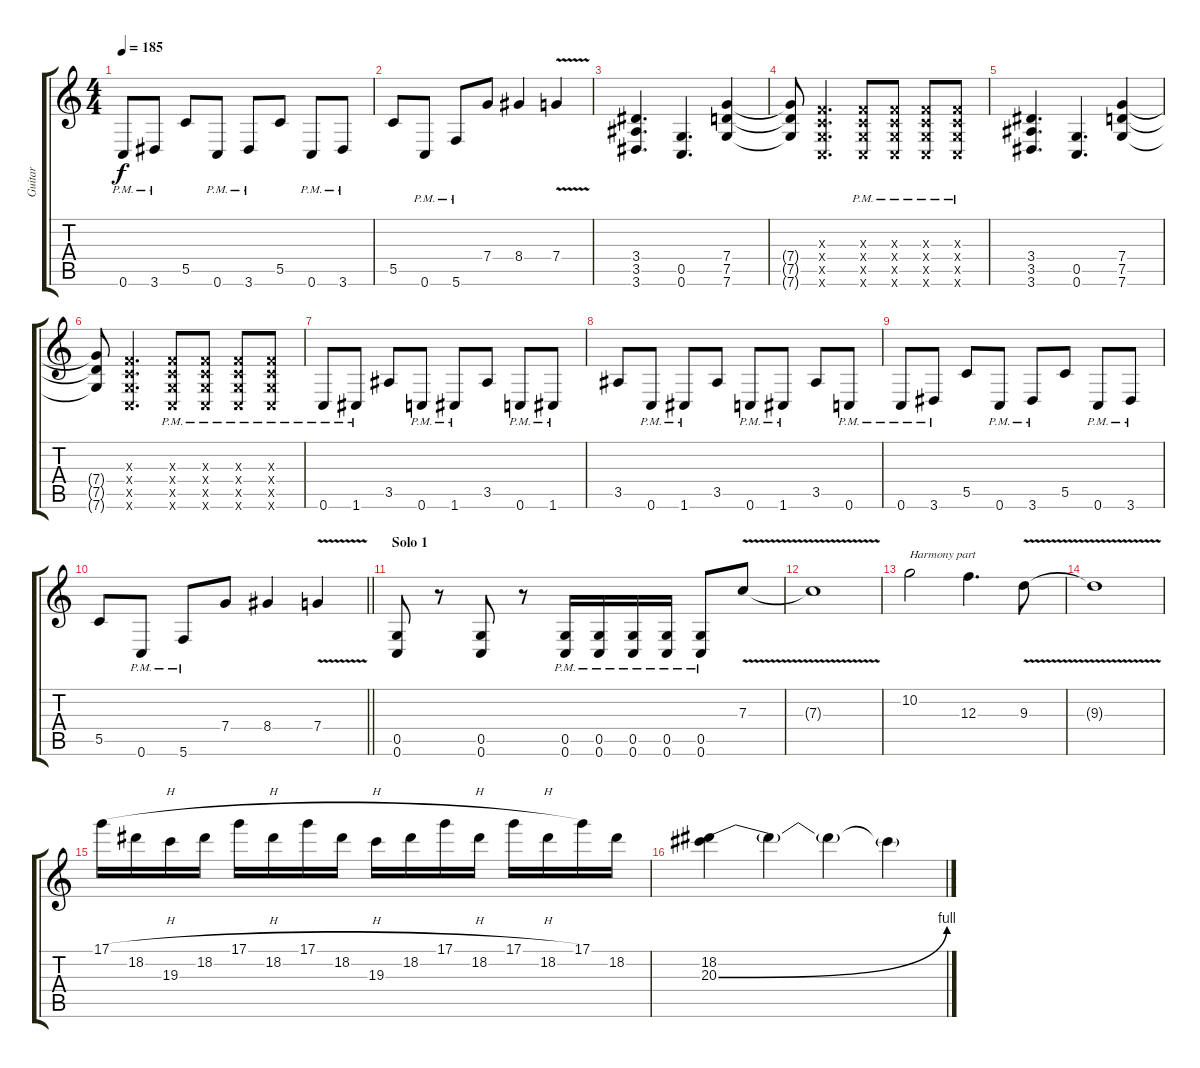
\track ("Guitar" "Guitar") {instrument acousticguitarsteel}
\staff {score tabs}
\tuning (D4 A3 F3 C3 G2 C2) {hide}
\ts (4 4)
\tempo 185
\clef g2
\ks c
0.6{pm}.8{dy f} 3.6{pm}.8 5.5.8 0.6{pm}.8 3.6{pm}.8 5.5.8 0.6{pm}.8 3.6{pm}.8 |
5.5.8 0.6{pm}.8 5.6{pm}.8 7.4.8 8.4.4 7.4{v}.4 |
(3.4 3.5 3.6).4{d} (0.5 0.6).4{d} (7.4 7.5 7.6).4 |
(7.4{t} 7.5{t} 7.6{t}).8 (0.3{x} 0.4{x} 0.5{x} 0.6{x}).4{d} (0.3{x} 0.4{x} 0.5{pm x} 0.6{pm x}).8 (0.3{x} 0.4{x} 0.5{pm x} 0.6{pm x}).8 (0.3{x} 0.4{x} 0.5{pm x} 0.6{pm x}).8 (0.3{x} 0.4{x} 0.5{pm x} 0.6{pm x}).8 |
(3.4 3.5 3.6).4{d} (0.5 0.6).4{d} (7.4 7.5 7.6).4 |
(7.4{t} 7.5{t} 7.6{t}).8 (0.3{x} 0.4{x} 0.5{x} 0.6{x}).4{d} (0.3{x} 0.4{x} 0.5{pm x} 0.6{pm x}).8 (0.3{x} 0.4{x} 0.5{pm x} 0.6{pm x}).8 (0.3{x} 0.4{x} 0.5{pm x} 0.6{pm x}).8 (0.3{x} 0.4{x} 0.5{pm x} 0.6{pm x}).8 |
0.6{pm}.8 1.6{pm}.8 3.5.8 0.6{pm}.8 1.6{pm}.8 3.5.8 0.6{pm}.8 1.6{pm}.8 |
3.5.8 0.6{pm}.8 1.6{pm}.8 3.5.8 0.6{pm}.8 1.6{pm}.8 3.5.8 0.6{pm}.8 |
0.6{pm}.8 3.6{pm}.8 5.5.8 0.6{pm}.8 3.6{pm}.8 5.5.8 0.6{pm}.8 3.6{pm}.8 |
\barLineRight lightlight
5.5.8 0.6{pm}.8 5.6{pm}.8 7.4.8 8.4.4 7.4{v}.4 |
\section ("" "Solo 1")
(0.5 0.6).8 r.8 (0.5 0.6).8 r.8 (0.5{pm} 0.6{pm}).16 (0.5{pm} 0.6{pm}).16 (0.5{pm} 0.6{pm}).16 (0.5{pm} 0.6{pm}).16 (0.5{pm} 0.6{pm}).8 7.3{v}.8 |
7.3{t}.1 |
10.2.2{txt "Harmony part"} 12.3.4{d} 9.3{v}.8 |
9.3{t}.1 |
17.1{h}.16 18.2.16 19.3.16 18.2.16 17.1{h}.16 18.2.16 17.1{h}.16 18.2.16 19.3.16 18.2.16 17.1{h}.16 18.2.16 17.1{h}.16 18.2.16 17.1.16 18.2.16 |
(18.2 20.3{be (bend 0 0 60 4)}).4 20.3{t}.4 20.3{t}.4 20.3{t}.4
